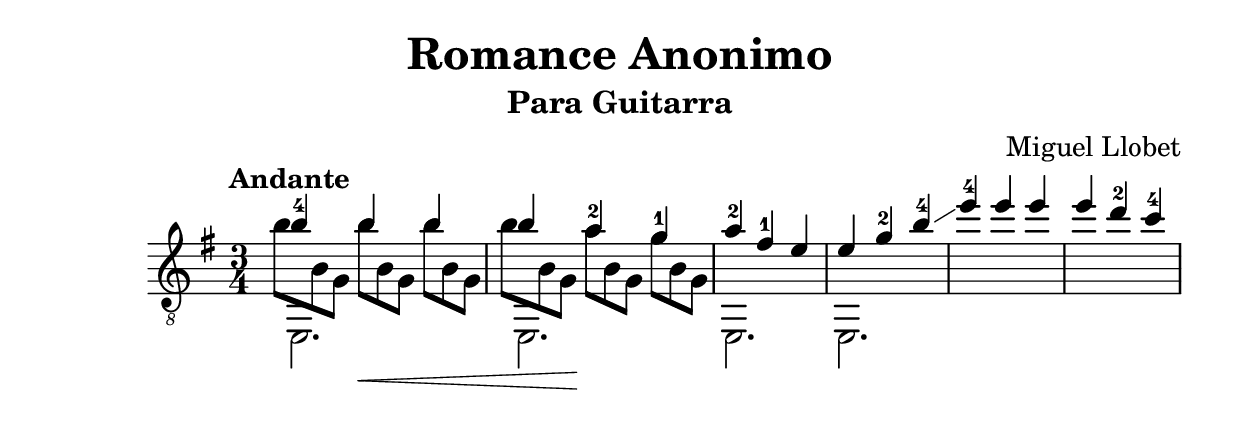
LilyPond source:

\version "2.16.1"
\language "english"

#(set-global-staff-size 24)

\header { 
	title = "Romance Anonimo"
	subtitle = "Para Guitarra"
	composer = "Miguel Llobet"
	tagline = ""
}

top = {
	\voiceOne
	<b'-4>4  b' b' |
	b' <a'-2> <g'-1> |
	<a'-2> <fs'-1> e' |
	e' <g'-2> <b'-4>\glissando |
	<e''-4> e'' e'' |
	e'' <d''-2> <c''-4> |
}

bass = {
	\voiceTwo
	\shiftOn
	e,2. |
	e, |
	e, |
	e, |
}

middle = {
	\voiceFour
	\scaleDurations 2/3 {
		b'8 b g b'\< b g b' b g | 
		b' b g\! a' b g g' b g | 
	}
}

\score {
	\new Staff <<
		\clef "treble_8"
		\key g \major
		\time 3/4
		\tempo "Andante"
		\mergeDifferentlyHeadedOn
		\new Voice = "first" \top
		\new Voice = "second" \bass
		\new Voice = "third" \middle
	>>
	\layout {
    \context {
      \Score
    }
  }
}
